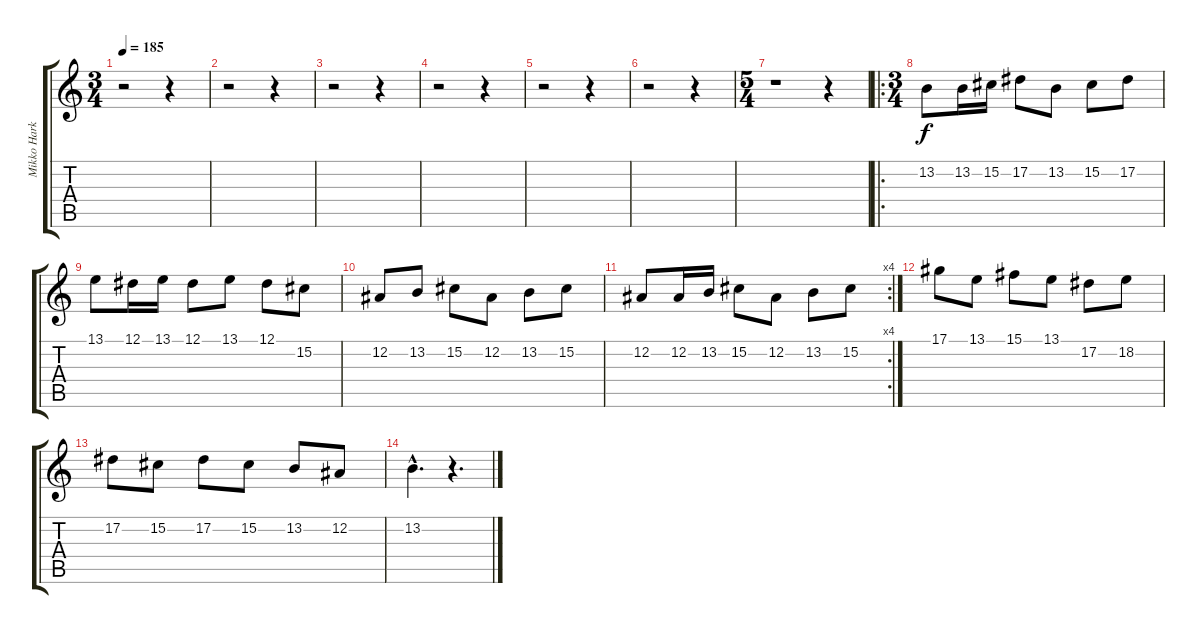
\track ("Mikko Harkin" "Mikko Hark") {instrument harpsichord}
\staff {score tabs}
\tuning (Eb4 Bb3 Gb3 Db3 Ab2 Eb2) {hide}
\ts (3 4)
\tempo 185
\clef g2
\ks c
r.2{dy f} r.4 |
r.2 r.4 |
r.2 r.4 |
r.2 r.4 |
r.2 r.4 |
r.2 r.4 |
\ts (5 4)
r.1 r.4 |
\ro
\ts (3 4)
13.2.8{instrument harpsichord} 13.2.16 15.2.16 17.2.8 13.2.8 15.2.8 17.2.8 |
13.1.8 12.1.16 13.1.16 12.1.8 13.1.8 12.1.8 15.2.8 |
12.2.8 13.2.8 15.2.8 12.2.8 13.2.8 15.2.8 |
\rc 4
12.2.8 12.2.16 13.2.16 15.2.8 12.2.8 13.2.8 15.2.8 |
17.1.8 13.1.8 15.1.8 13.1.8 17.2.8 18.2.8 |
17.2.8 15.2.8 17.2.8 15.2.8 13.2.8 12.2.8 |
13.2{hac}.4{d} r.4{d}
